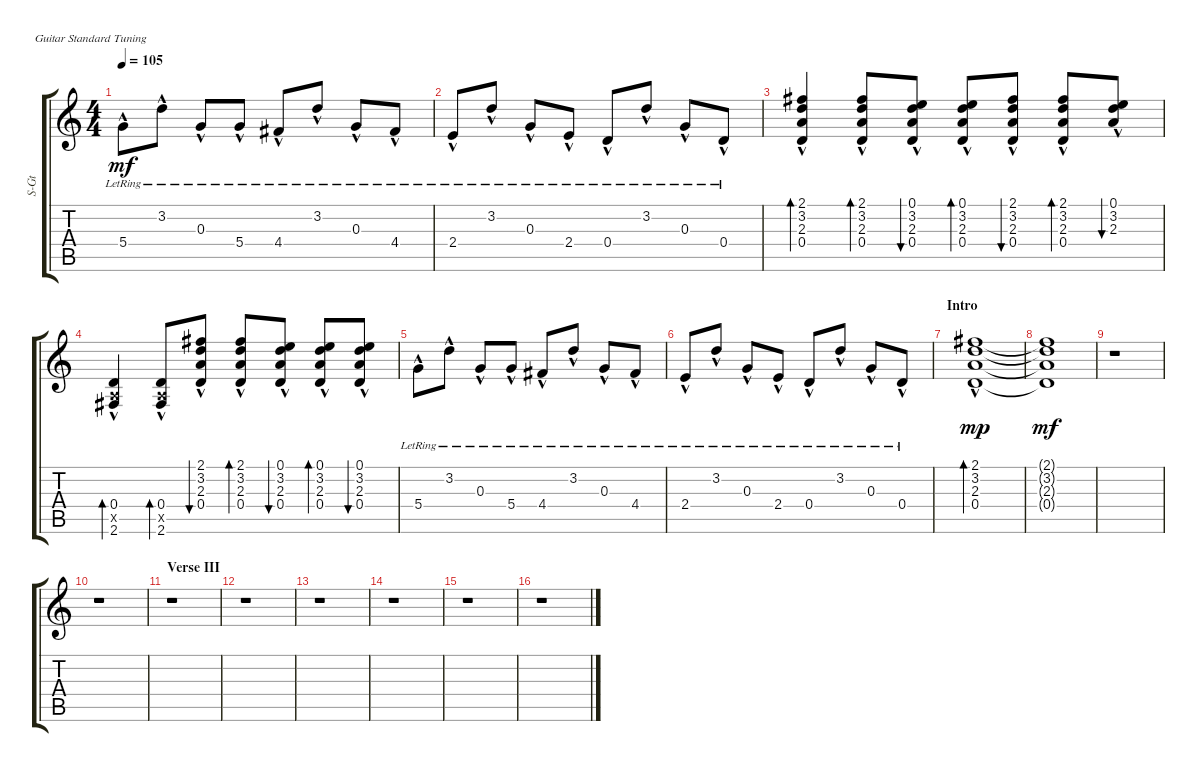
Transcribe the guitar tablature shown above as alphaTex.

\defaultSystemsLayout 4
\otherSystemsTrackNameOrientation horizontal
\chordDiagramsInScore
\track ("Zakk Wylde Acoustic Rhythm Right" "S-Gt") {instrument acousticguitarsteel}
\staff {score tabs}
\tuning (E4 B3 G3 D3 A2 E2)
\ts (4 4)
\tempo 105
\clef g2
\ks c
5.4{hac lr}.8{dy mf} 3.2{hac lr}.8 0.3{hac lr}.8 5.4{hac lr}.8 4.4{hac lr}.8 3.2{hac lr}.8 0.3{hac lr}.8 4.4{hac lr}.8 |
2.4{hac lr}.8 3.2{hac lr}.8 0.3{hac lr}.8 2.4{hac lr}.8 0.4{hac lr}.8 3.2{hac lr}.8 0.3{hac lr}.8 0.4{hac lr}.8 |
(0.4{hac} 2.3{hac} 3.2{hac} 2.1{hac}).4{bd 56} (0.4{hac} 2.3{hac} 3.2{hac} 2.1{hac}).8{bd 52} (0.1{hac} 3.2{hac} 2.3{hac} 0.4{hac}).8{bu 53} (0.4{hac} 2.3{hac} 3.2{hac} 0.1{hac}).8{bd 51} (2.1{hac} 3.2{hac} 2.3{hac} 0.4{hac}).8{bu 54} (2.1{hac} 3.2{hac} 2.3{hac} 0.4{hac}).8{bd 51} (0.1{hac} 3.2{hac} 2.3{hac}).8{bu 55} |
(0.4{hac} 2.6{hac} 0.5{hac x}).4{bd 56} (0.4{hac} 0.5{hac x} 2.6{hac}).8{bd 52} (2.1{hac} 3.2{hac} 2.3{hac} 0.4{hac}).8{bu 53} (0.4{hac} 2.3{hac} 3.2{hac} 2.1{hac}).8{bd 51} (0.1{hac} 3.2{hac} 2.3{hac} 0.4{hac}).8{bu 54} (0.1{hac} 3.2{hac} 2.3{hac} 0.4{hac}).8{bd 51} (0.1{hac} 3.2{hac} 2.3{hac} 0.4{hac}).8{bu 55} |
5.4{hac lr}.8 3.2{hac lr}.8 0.3{hac lr}.8 5.4{hac lr}.8 4.4{hac lr}.8 3.2{hac lr}.8 0.3{hac lr}.8 4.4{hac lr}.8 |
2.4{hac lr}.8 3.2{hac lr}.8 0.3{hac lr}.8 2.4{hac lr}.8 0.4{hac lr}.8 3.2{hac lr}.8 0.3{hac lr}.8 0.4{hac lr}.8 |
\section ("" "Intro")
(0.4{hac} 2.3{hac} 3.2{hac} 2.1).1{bd 113 dy mp} |
(2.1{t} 3.2{t} 2.3{t} 0.4{t}).1{dy mf} |
r.1 |
r.1 |
\section ("" "Verse III")
r.1 |
r.1 |
r.1 |
r.1 |
r.1 |
r.1
